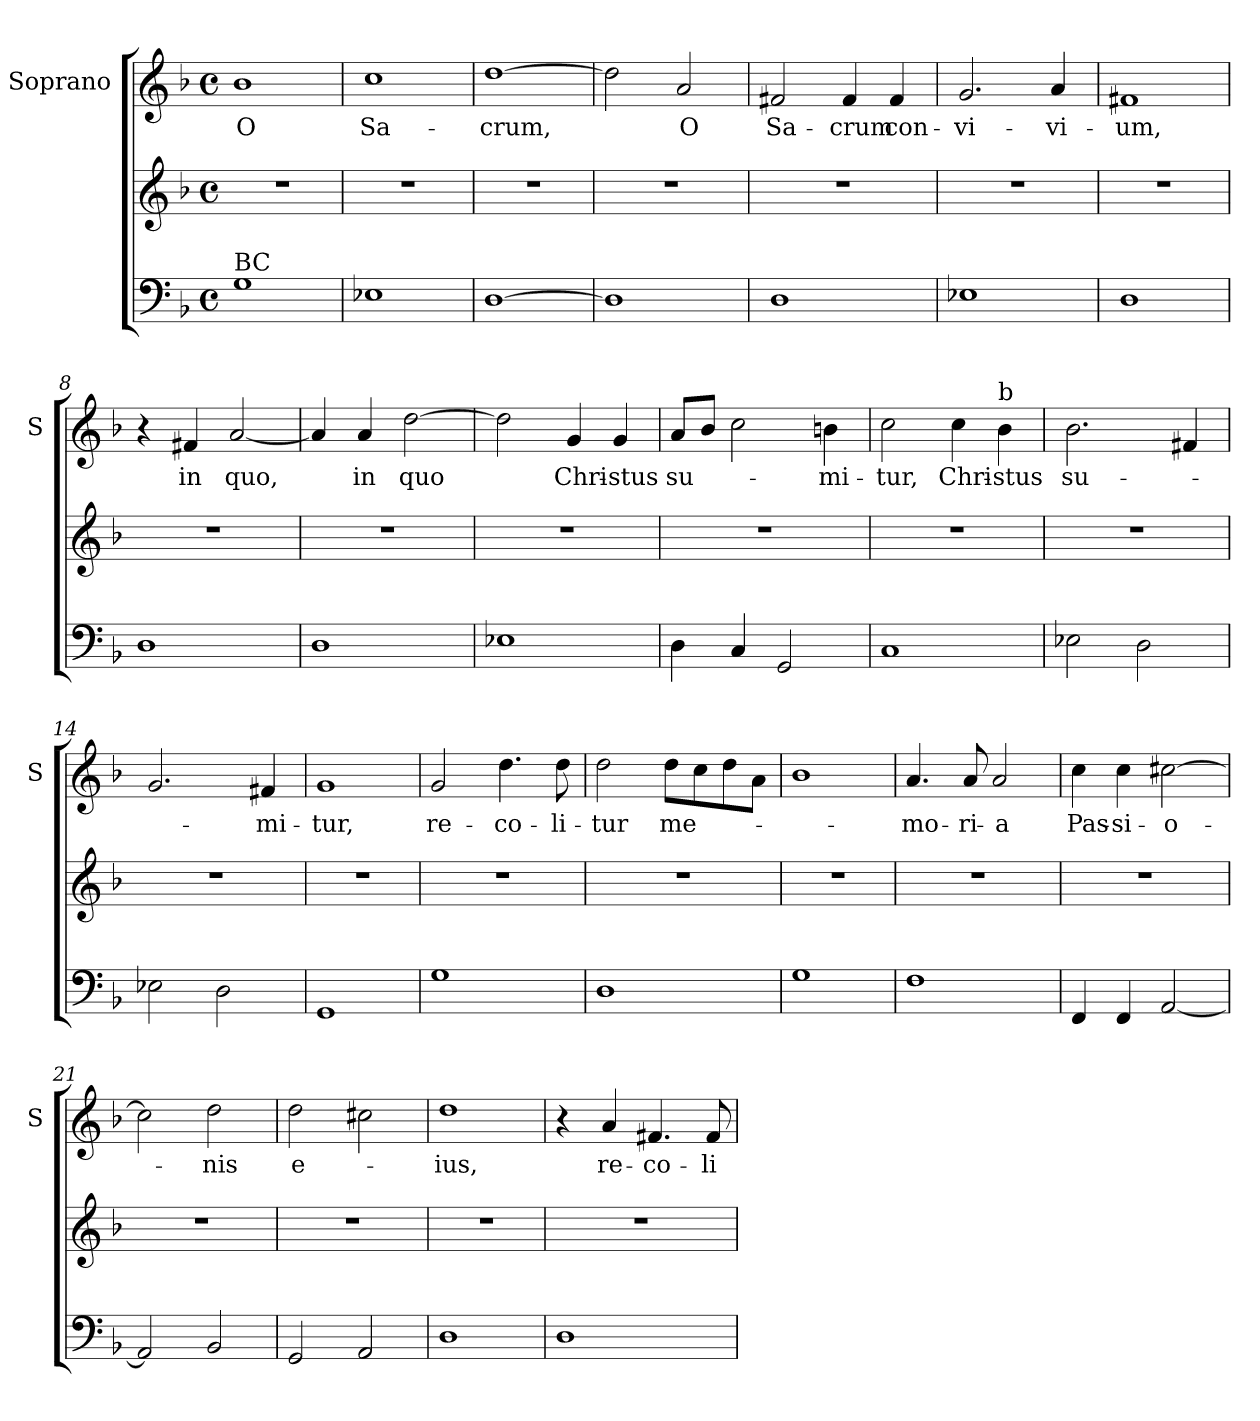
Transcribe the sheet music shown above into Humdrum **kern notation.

**kern	**kern	**kern	**text
*part2	*part2	*part1	*part1
*staff3	*staff2	*staff1	*staff1
*	*	*I"Soprano	*
*	*	*I'S	*
*clefF4	*clefG2	*clefG2	*
*k[b-]	*k[b-]	*k[b-]	*
*F:	*F:	*F:	*
*M4/4	*M4/4	*M4/4	*
*met(c)	*met(c)	*met(c)	*
=1	=1	=1	=1
!LO:TX:a:t=BC	!	!	!
!	!	!	!LO:LY:b
1G	1r	1b-	O
=2	=2	=2	=2
!	!	!	!LO:LY:b
1E-X	1r	1cc	Sa-
=3	=3	=3	=3
!	!	!	!LO:LY:b
[1D	1r	[1dd	-crum,
=4	=4	=4	=4
1D]	1r	2dd\]	.
!	!	!	!LO:LY:b
.	.	2a/	O
=5	=5	=5	=5
!	!	!	!LO:LY:b
1D	1r	2f#X/	Sa-
!	!	!	!LO:LY:b
.	.	4f#/	-crum
!	!	!	!LO:LY:b
.	.	4f#/	con-
=6	=6	=6	=6
!	!	!	!LO:LY:b
1E-X	1r	2.g/	-vi-
!	!	!	!LO:LY:b
.	.	4a/	-vi-
!!LO:LB:g=z
=7	=7	=7	=7
!	!	!	!LO:LY:b
1D	1r	1f#X	-um,
=8	=8	=8	=8
1D	1r	4r	.
!	!	!	!LO:LY:b
.	.	4f#X/	in
!	!	!	!LO:LY:b
.	.	[2a/	quo,
=9	=9	=9	=9
1D	1r	4a/]	.
!	!	!	!LO:LY:b
.	.	4a/	in
!	!	!	!LO:LY:b
.	.	[2dd\	quo
=10	=10	=10	=10
1E-X	1r	2dd\]	.
!	!	!	!LO:LY:b
.	.	4g/	Chri-
!	!	!	!LO:LY:b
.	.	4g/	-stus
=11	=11	=11	=11
!	!	!	!LO:LY:b
4D\	1r	8a/L	su-
.	.	8b-/J	.
4C/	.	2cc\	.
2GG/	.	.	.
!	!	!	!LO:LY:b
.	.	4bn\	-mi-
=12	=12	=12	=12
!	!	!	!LO:LY:b
1C	1r	2cc\	-tur,
!	!	!	!LO:LY:b
.	.	4cc\	Chri-
!	!	!LO:TX:a:t=b	!
!	!	!	!LO:LY:b
.	.	4b-\	-stus
!!LO:LB:g=z
=13	=13	=13	=13
!	!	!	!LO:LY:b
2E-X\	1r	2.b-\	su-
2D\	.	.	.
.	.	4f#X/	.
=14	=14	=14	=14
2E-X\	1r	2.g/	.
2D\	.	.	.
!	!	!	!LO:LY:b
.	.	4f#X/	-mi-
=15	=15	=15	=15
!	!	!	!LO:LY:b
1GG	1r	1g	-tur,
=16	=16	=16	=16
!	!	!	!LO:LY:b
1G	1r	2g/	re-
!	!	!	!LO:LY:b
.	.	4.dd\	-co-
!	!	!	!LO:LY:b
.	.	8dd\	-li-
=17	=17	=17	=17
!	!	!	!LO:LY:b
1D	1r	2dd\	-tur
!	!	!	!LO:LY:b
.	.	8dd\L	me-
.	.	8cc\	.
.	.	8dd\	.
.	.	8a\J	.
!!LO:PB:g=z
=18	=18	=18	=18
1G	1r	1b-	.
=19	=19	=19	=19
!	!	!	!LO:LY:b
1F	1r	4.a/	-mo-
!	!	!	!LO:LY:b
.	.	8a/	-ri-
!	!	!	!LO:LY:b
.	.	2a/	-a
=20	=20	=20	=20
!	!	!	!LO:LY:b
4FF/	1r	4cc\	Pas-
!	!	!	!LO:LY:b
4FF/	.	4cc\	-si-
!	!	!	!LO:LY:b
[2AA/	.	[2cc#X\	-o-
=21	=21	=21	=21
2AA/]	1r	2cc#\]	.
!	!	!	!LO:LY:b
2BB-/	.	2dd\	-nis
=22	=22	=22	=22
!	!	!	!LO:LY:b
2GG/	1r	2dd\	e-
2AA/	.	2cc#X\	.
=23	=23	=23	=23
!	!	!	!LO:LY:b
1D	1r	1dd	-ius,
!!LO:LB:g=z
=24	=24	=24	=24
1D	1r	4r	.
!	!	!	!LO:LY:b
.	.	4a/	re-
!	!	!	!LO:LY:b
.	.	4.f#X/	-co-
!	!	!	!LO:LY:b
.	.	8f#/	-li-
=	=	=	=
*-	*-	*-	*-
